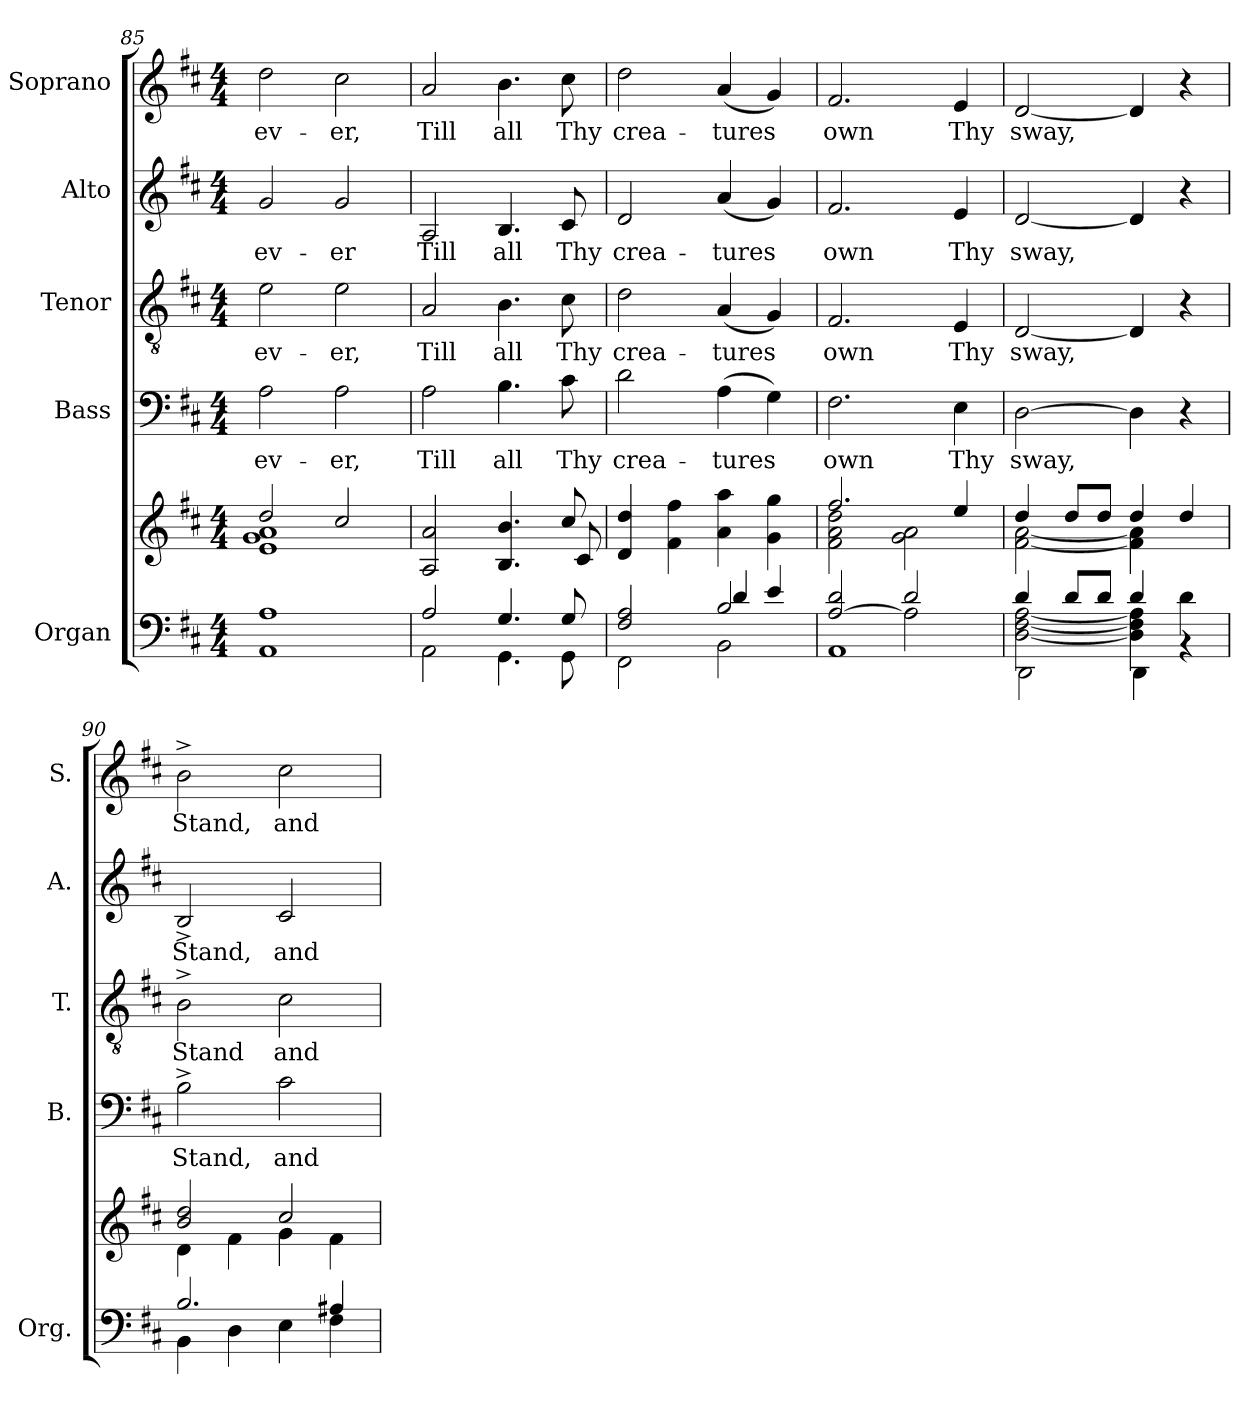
**kern	**kern	**kern	**text	**kern	**text	**kern	**text	**kern	**text
*part5	*part5	*part4	*part4	*part3	*part3	*part2	*part2	*part1	*part1
*staff6	*staff5	*staff4	*staff4	*staff3	*staff3	*staff2	*staff2	*staff1	*staff1
*I"Organ	*	*I"Bass	*	*I"Tenor	*	*I"Alto	*	*I"Soprano	*
*I'Org.	*	*I'B.	*	*I'T.	*	*I'A.	*	*I'S.	*
*clefF4	*clefG2	*clefF4	*	*clefGv2	*	*clefG2	*	*clefG2	*
*	*	*	*	*ITrd7c12	*	*	*	*	*
*k[f#c#]	*k[f#c#]	*k[f#c#]	*	*k[f#c#]	*	*k[f#c#]	*	*k[f#c#]	*
*D:	*D:	*D:	*	*D:	*	*D:	*	*D:	*
*M4/4	*M4/4	*M4/4	*	*M4/4	*	*M4/4	*	*M4/4	*
=85	=85	=85	=85	=85	=85	=85	=85	=85	=85
*	*^	*	*	*	*	*	*	*	*
!	!	!	!	!LO:LY:b:color=#000000	!	!	!	!	!	!
!	!	!	!	!	!	!LO:LY:b:color=#000000	!	!	!	!
!	!	!	!	!	!	!	!	!LO:LY:b:color=#000000	!	!
!	!	!	!	!	!	!	!	!	!	!LO:LY:b:color=#000000
1AAi 1Ai	2ddi/	1ei 1gi 1ai	2Ai\	ev-	2Ei\	ev-	2gi/	ev-	2ddi\	ev-
!	!	!	!	!LO:LY:b:color=#000000	!	!	!	!	!	!
!	!	!	!	!	!	!LO:LY:b:color=#000000	!	!	!	!
!	!	!	!	!	!	!	!	!LO:LY:b:color=#000000	!	!
!	!	!	!	!	!	!	!	!	!	!LO:LY:b:color=#000000
.	2cc#i/	.	2Ai\	-er,	2Ei\	-er,	2gi/	-er	2cc#i\	-er,
=86	=86	=86	=86	=86	=86	=86	=86	=86	=86	=86
*^	*	*	*	*	*	*	*	*	*	*
!	!	!	!	!	!LO:LY:b:color=#000000	!	!	!	!	!	!
!	!	!	!	!	!	!	!LO:LY:b:color=#000000	!	!	!	!
!	!	!	!	!	!	!	!	!	!LO:LY:b:color=#000000	!	!
!	!	!	!	!	!	!	!	!	!	!	!LO:LY:b:color=#000000
2Ai/	2AAi\	2Ai/ 2ai	2..ryy	2Ai\	Till	2AAi/	Till	2Ai/	Till	2ai/	Till
!	!	!	!	!	!LO:LY:b:color=#000000	!	!	!	!	!	!
!	!	!	!	!	!	!	!LO:LY:b:color=#000000	!	!	!	!
!	!	!	!	!	!	!	!	!	!LO:LY:b:color=#000000	!	!
!	!	!	!	!	!	!	!	!	!	!	!LO:LY:b:color=#000000
4.Gi/	4.GGi\	4.Bi/ 4.bi	.	4.Bi\	all	4.BBi\	all	4.Bi/	all	4.bi\	all
!	!	!	!	!	!LO:LY:b:color=#000000	!	!	!	!	!	!
!	!	!	!	!	!	!	!LO:LY:b:color=#000000	!	!	!	!
!	!	!	!	!	!	!	!	!	!LO:LY:b:color=#000000	!	!
!	!	!	!	!	!	!	!	!	!	!	!LO:LY:b:color=#000000
8Gi/	8GGi\	8cc#i/	8c#i/	8c#i\	Thy	8C#i\	Thy	8c#i/	Thy	8cc#i\	Thy
*	*	*v	*v	*	*	*	*	*	*	*	*
!!LO:LB:g=z
=87	=87	=87	=87	=87	=87	=87	=87	=87	=87	=87
*	*^	*	*	*	*	*	*	*	*	*
*	*	*	*^	*	*	*	*	*	*	*	*
!	!	!	!	!	!	!LO:LY:b:color=#000000	!	!	!	!	!	!
*	*	*	*v	*v	*	*	*	*	*	*	*	*
*	*	*	*^	*	*	*	*	*	*	*	*
!	!	!	!	!	!	!	!	!LO:LY:b:color=#000000	!	!	!	!
*	*	*	*v	*v	*	*	*	*	*	*	*	*
*	*	*	*^	*	*	*	*	*	*	*	*
!	!	!	!	!	!	!	!	!	!	!LO:LY:b:color=#000000	!	!
*	*	*	*v	*v	*	*	*	*	*	*	*	*
*	*	*	*^	*	*	*	*	*	*	*	*
!	!	!	!	!	!	!	!	!	!	!	!	!LO:LY:b:color=#000000
*	*	*	*v	*v	*	*	*	*	*	*	*	*
2F#i/ 2Ai	2FF#i\	2ryy	4di/ 4ddi	2di\	crea-	2Di\	crea-	2di/	crea-	2ddi\	crea-
.	.	.	4f#i\ 4ff#i	.	.	.	.	.	.	.	.
!	!	!	!	!	!LO:LY:b:color=#000000	!	!	!	!	!	!
!	!	!	!	!	!	!	!LO:LY:b:color=#000000	!	!	!	!
!	!	!	!	!	!	!	!	!	!LO:LY:b:color=#000000	!	!
!	!	!	!	!	!	!	!	!	!	!	!LO:LY:b:color=#000000
2Bi/	2BBi\	4di/	4ai\ 4aai	(4Ai\	-tures	(4AAi/	-tures	(4ai/	-tures	(4ai/	-tures
.	.	4ei/	4gi\ 4ggi	4Gi\)	.	4GGi/)	.	4gi/)	.	4gi/)	.
=88	=88	=88	=88	=88	=88	=88	=88	=88	=88	=88	=88
*	*	*	*^	*	*	*	*	*	*	*	*
!	!	!	!	!	!	!LO:LY:b:color=#000000	!	!	!	!	!	!
!	!	!	!	!	!	!	!	!LO:LY:b:color=#000000	!	!	!	!
!	!	!	!	!	!	!	!	!	!	!LO:LY:b:color=#000000	!	!
!	!	!	!	!	!	!	!	!	!	!	!	!LO:LY:b:color=#000000
[2Ai/ 2di	2ryy	1AAi	2.ff#i/	2f#i\ 2ai 2ddi	2.F#i\	own	2.FF#i/	own	2.f#i/	own	2.f#i/	own
2di/	2Ai\]	.	.	2gi\ 2ai	.	.	.	.	.	.	.	.
!	!	!	!	!	!	!LO:LY:b:color=#000000	!	!	!	!	!	!
!	!	!	!	!	!	!	!	!LO:LY:b:color=#000000	!	!	!	!
!	!	!	!	!	!	!	!	!	!	!LO:LY:b:color=#000000	!	!
!	!	!	!	!	!	!	!	!	!	!	!	!LO:LY:b:color=#000000
.	.	.	4eei/	.	4Ei\	Thy	4EEi/	Thy	4ei/	Thy	4ei/	Thy
=89	=89	=89	=89	=89	=89	=89	=89	=89	=89	=89	=89	=89
!	!	!	!	!	!	!LO:LY:b:color=#000000	!	!	!	!	!	!
!	!	!	!	!	!	!	!	!LO:LY:b:color=#000000	!	!	!	!
!	!	!	!	!	!	!	!	!	!	!LO:LY:b:color=#000000	!	!
!	!	!	!	!	!	!	!	!	!	!	!	!LO:LY:b:color=#000000
4di/	[2Di\ [2F#i [2Ai	2DDi\	4ddi/	[2f#i\ [2ai	[2Di\	sway,	[2DDi/	sway,	[2di/	sway,	[2di/	sway,
8di/L	.	.	8ddi/L	.	.	.	.	.	.	.	.	.
8di/J	.	.	8ddi/J	.	.	.	.	.	.	.	.	.
4di/	4Di\] 4F#i] 4Ai]	4DDi\	4ddi/	4f#i\] 4ai]	4Di\]	.	4DDi/]	.	4di/]	.	4di/]	.
4di\	4r	4ryy	4ddi/	4ryy	4r	.	4r	.	4r	.	4r	.
*	*v	*v	*	*	*	*	*	*	*	*	*	*
=90	=90	=90	=90	=90	=90	=90	=90	=90	=90	=90	=90
*	*^	*	*	*	*	*	*	*	*	*	*
!	!	!	!	!	!	!LO:LY:b:color=#000000	!	!	!	!	!	!
*	*v	*v	*	*	*	*	*	*	*	*	*	*
*	*^	*	*	*	*	*	*	*	*	*	*
!	!	!	!	!	!	!	!	!LO:LY:b:color=#000000	!	!	!	!
*	*v	*v	*	*	*	*	*	*	*	*	*	*
*	*^	*	*	*	*	*	*	*	*	*	*
!	!	!	!	!	!	!	!	!	!	!LO:LY:b:color=#000000	!	!
*	*v	*v	*	*	*	*	*	*	*	*	*	*
*	*^	*	*	*	*	*	*	*	*	*	*
!	!	!	!	!	!	!	!	!	!	!	!	!LO:LY:b:color=#000000
*	*v	*v	*	*	*	*	*	*	*	*	*	*
2.Bi/	4BBi\	2bi/ 2ddi	4di\	2B^i\	Stand,	2BB^i\	Stand	2B^i/	Stand,	2b^i\	Stand,
.	4Di\	.	4f#i\	.	.	.	.	.	.	.	.
!	!	!	!	!	!LO:LY:b:color=#000000	!	!	!	!	!	!
!	!	!	!	!	!	!	!LO:LY:b:color=#000000	!	!	!	!
!	!	!	!	!	!	!	!	!	!LO:LY:b:color=#000000	!	!
!	!	!	!	!	!	!	!	!	!	!	!LO:LY:b:color=#000000
.	4Ei\	2cc#i/	4gi\	2c#i\	and	2C#i\	and	2c#i/	and	2cc#i\	and
4A#Xi/	4F#i\	.	4f#i\	.	.	.	.	.	.	.	.
*v	*v	*	*	*	*	*	*	*	*	*	*
*	*v	*v	*	*	*	*	*	*	*	*
=	=	=	=	=	=	=	=	=	=
*-	*-	*-	*-	*-	*-	*-	*-	*-	*-
